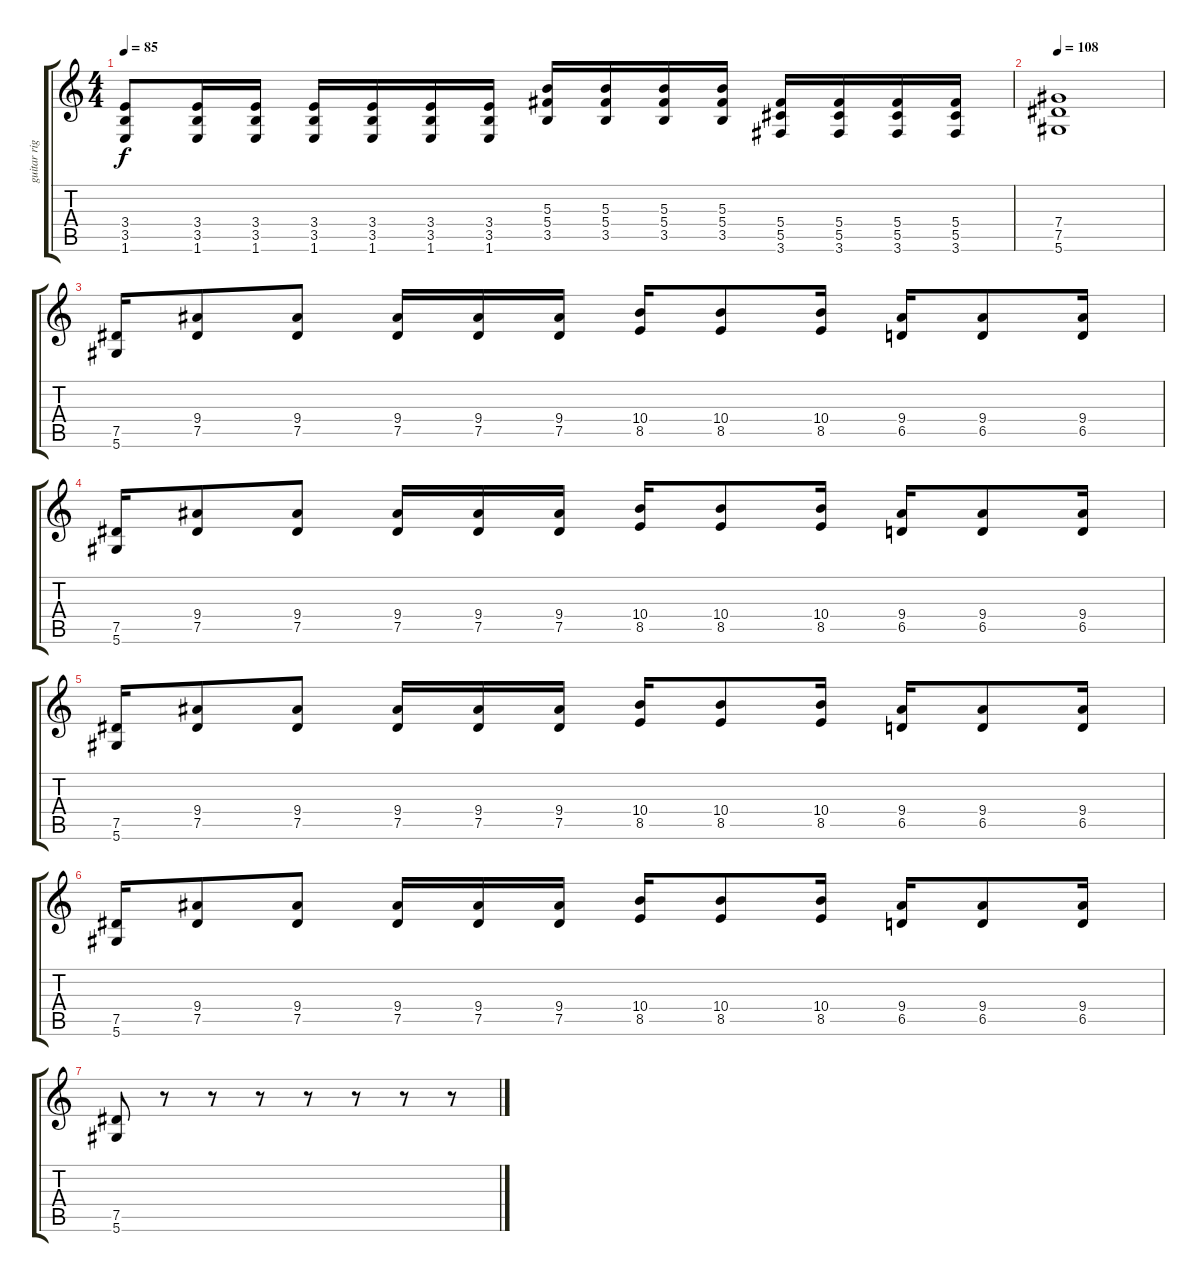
\track ("guitar right" "guitar rig") {instrument distortionguitar}
\staff {score tabs}
\tuning (Eb4 Bb3 Gb3 Db3 Ab2 Eb2) {hide}
\ts (4 4)
\tempo 85
\clef g2
\ks c
(3.4 3.5 1.6).8{dy f} (3.4 3.5 1.6).16 (3.4 3.5 1.6).16 (3.4 3.5 1.6).16 (3.4 3.5 1.6).16 (3.4 3.5 1.6).16 (3.4 3.5 1.6).16 (5.3 5.4 3.5).16 (5.3 5.4 3.5).16 (5.3 5.4 3.5).16 (5.3 5.4 3.5).16 (5.4 5.5 3.6).16 (5.4 5.5 3.6).16 (5.4 5.5 3.6).16 (5.4 5.5 3.6).16 |
\tempo 108
(7.4 7.5 5.6).1 |
(7.5 5.6).16 (9.4 7.5).8 (9.4 7.5).8 (9.4 7.5).16 (9.4 7.5).16 (9.4 7.5).16 (10.4 8.5).16 (10.4 8.5).8 (10.4 8.5).16 (9.4 6.5).16 (9.4 6.5).8 (9.4 6.5).16 |
(7.5 5.6).16 (9.4 7.5).8 (9.4 7.5).8 (9.4 7.5).16 (9.4 7.5).16 (9.4 7.5).16 (10.4 8.5).16 (10.4 8.5).8 (10.4 8.5).16 (9.4 6.5).16 (9.4 6.5).8 (9.4 6.5).16 |
(7.5 5.6).16 (9.4 7.5).8 (9.4 7.5).8 (9.4 7.5).16 (9.4 7.5).16 (9.4 7.5).16 (10.4 8.5).16 (10.4 8.5).8 (10.4 8.5).16 (9.4 6.5).16 (9.4 6.5).8 (9.4 6.5).16 |
(7.5 5.6).16 (9.4 7.5).8 (9.4 7.5).8 (9.4 7.5).16 (9.4 7.5).16 (9.4 7.5).16 (10.4 8.5).16 (10.4 8.5).8 (10.4 8.5).16 (9.4 6.5).16 (9.4 6.5).8 (9.4 6.5).16 |
(7.5 5.6).8 r.8 r.8 r.8 r.8 r.8 r.8 r.8
